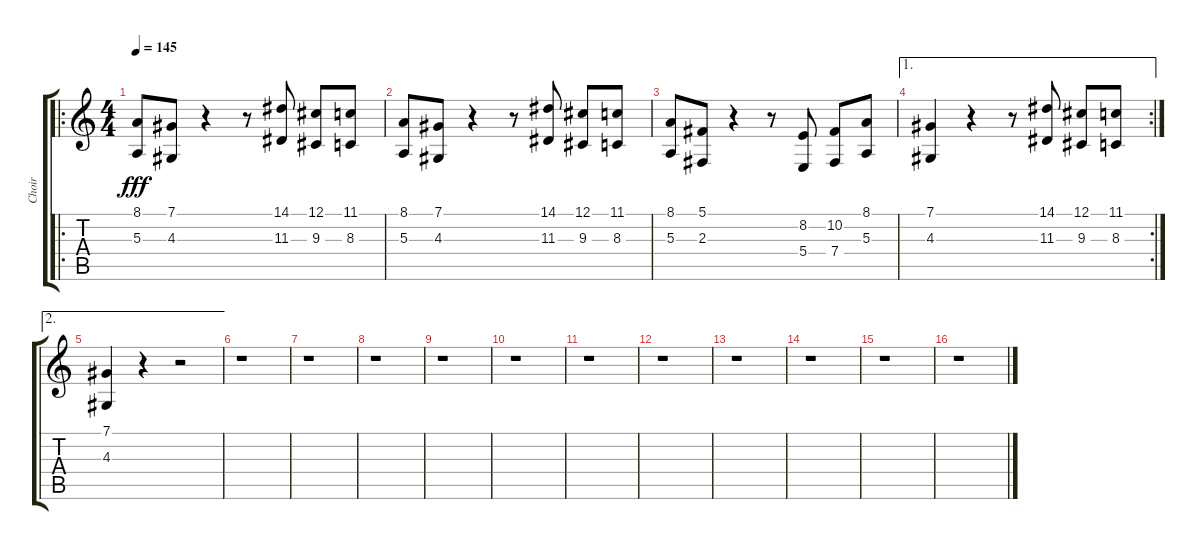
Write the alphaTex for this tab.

\track ("Choir" "Choir") {instrument choiraahs}
\staff {score tabs}
\tuning (Db4 Ab3 E3 B2 Gb2 Db2) {hide}
\ro
\ts (4 4)
\tempo 145
\clef g2
\ks c
(8.1 5.3).8{dy fff} (7.1 4.3).8 r.4 r.8 (14.1 11.3).8 (12.1 9.3).8 (11.1 8.3).8 |
(8.1 5.3).8 (7.1 4.3).8 r.4 r.8 (14.1 11.3).8 (12.1 9.3).8 (11.1 8.3).8 |
(8.1 5.3).8 (5.1 2.3).8 r.4 r.8 (8.2 5.4).8 (10.2 7.4).8 (8.1 5.3).8 |
\ae 1
\rc 2
(7.1 4.3).4 r.4 r.8 (14.1 11.3).8 (12.1 9.3).8 (11.1 8.3).8 |
\ae 2
(7.1 4.3).4 r.4 r.2 |
r.1 |
r.1 |
r.1 |
r.1 |
r.1 |
r.1 |
r.1 |
r.1 |
r.1 |
r.1 |
r.1
